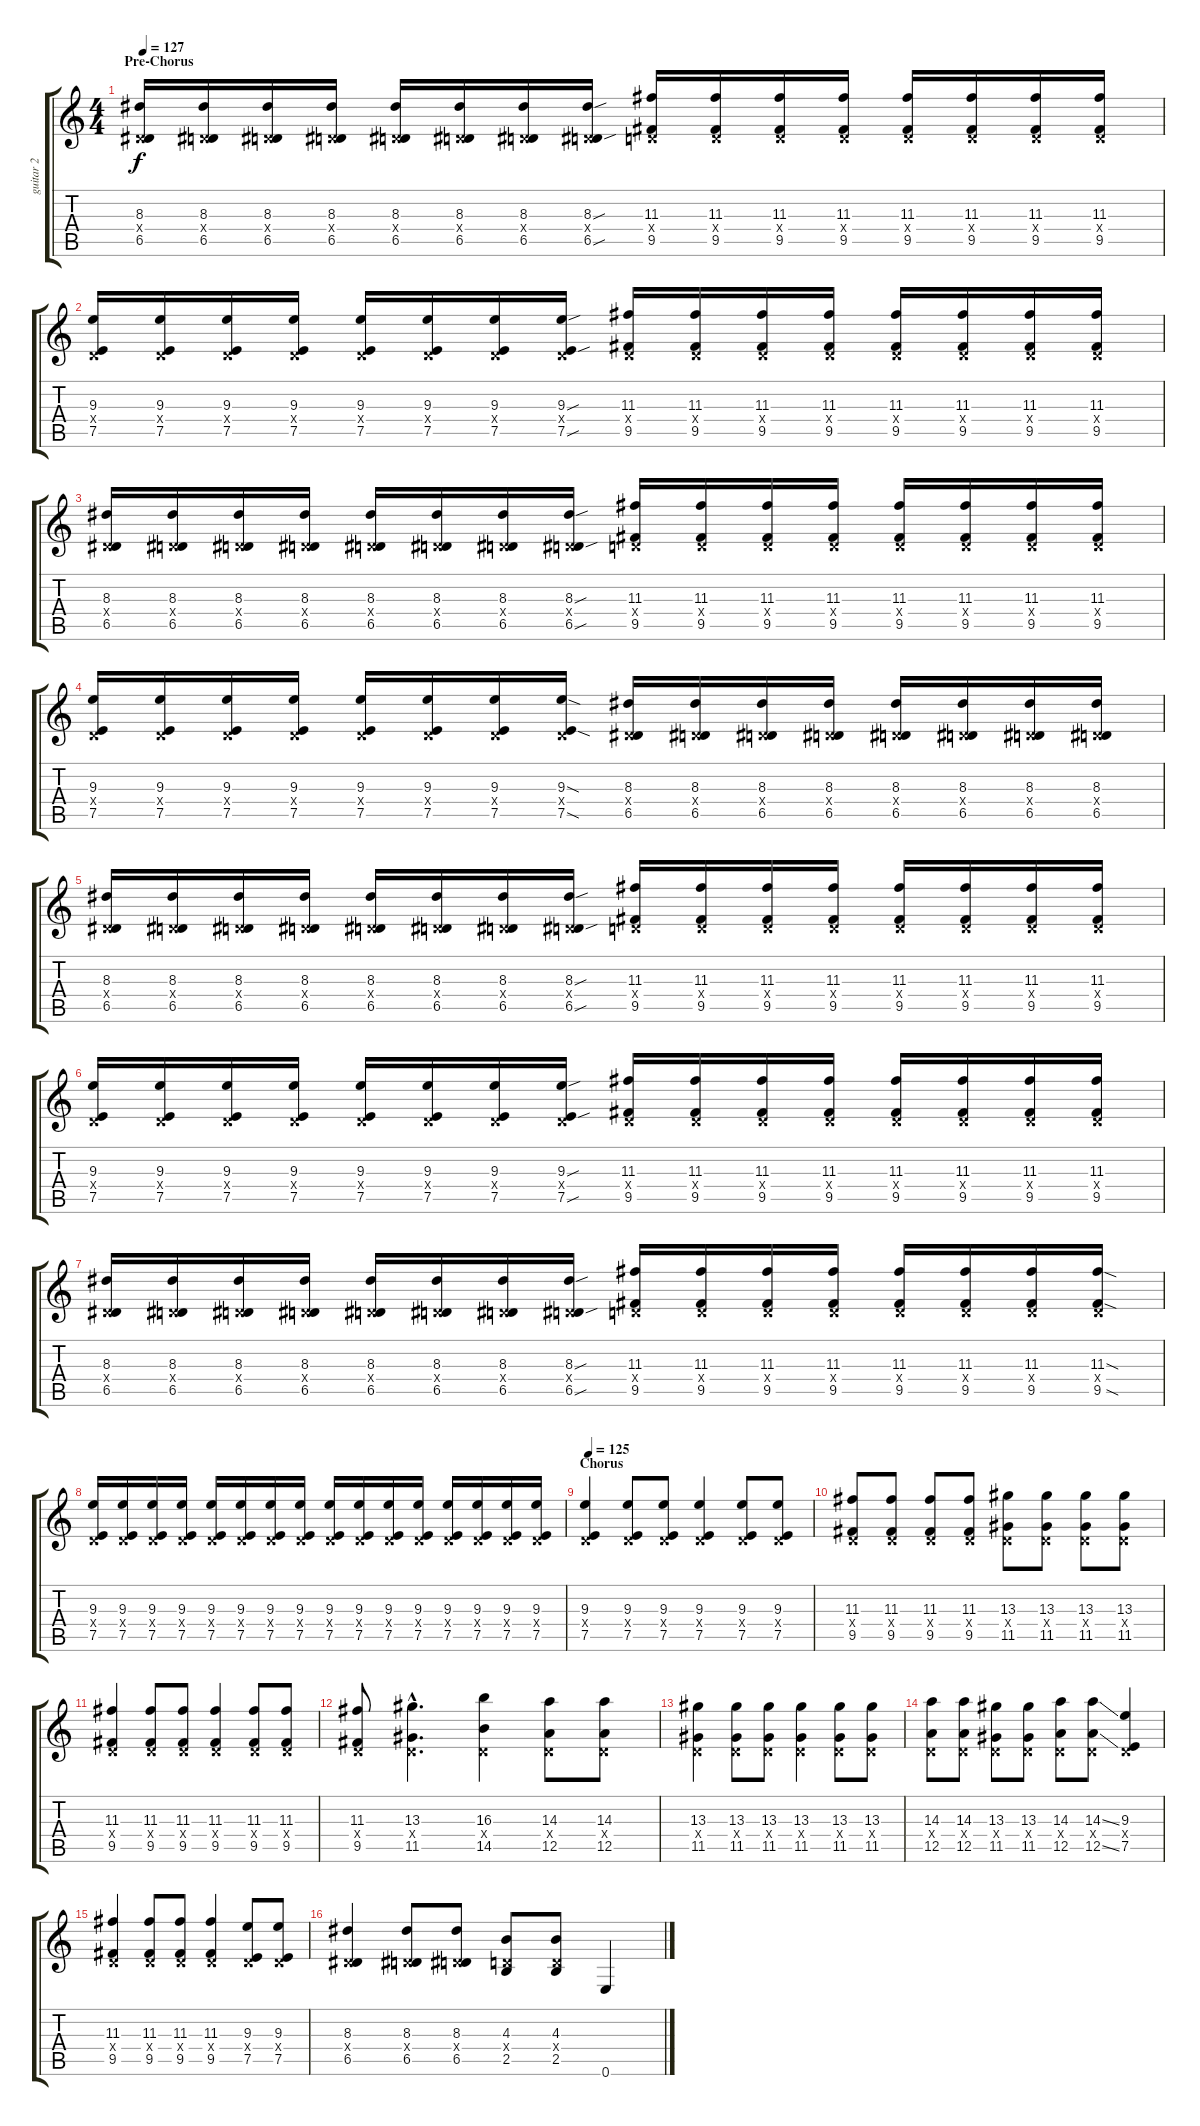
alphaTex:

\track (" guitar 2 (Frank Iero)" " guitar 2 ") {instrument overdrivenguitar}
\staff {score tabs}
\tuning (E4 B3 G3 D3 A2 E2) {hide}
\ts (4 4)
\section ("" " Pre-Chorus")
\tempo 127
\clef g2
\ks c
(8.3 0.4{x} 6.5).16{dy f} (8.3 0.4{x} 6.5).16 (8.3 0.4{x} 6.5).16 (8.3 0.4{x} 6.5).16 (8.3 0.4{x} 6.5).16 (8.3 0.4{x} 6.5).16 (8.3 0.4{x} 6.5).16 (8.3{sou} 0.4{x} 6.5{sou}).16 (11.3 0.4{x} 9.5).16 (11.3 0.4{x} 9.5).16 (11.3 0.4{x} 9.5).16 (11.3 0.4{x} 9.5).16 (11.3 0.4{x} 9.5).16 (11.3 0.4{x} 9.5).16 (11.3 0.4{x} 9.5).16 (11.3 0.4{x} 9.5).16 |
(9.3 0.4{x} 7.5).16 (9.3 0.4{x} 7.5).16 (9.3 0.4{x} 7.5).16 (9.3 0.4{x} 7.5).16 (9.3 0.4{x} 7.5).16 (9.3 0.4{x} 7.5).16 (9.3 0.4{x} 7.5).16 (9.3{sou} 0.4{x} 7.5{sou}).16 (11.3 0.4{x} 9.5).16 (11.3 0.4{x} 9.5).16 (11.3 0.4{x} 9.5).16 (11.3 0.4{x} 9.5).16 (11.3 0.4{x} 9.5).16 (11.3 0.4{x} 9.5).16 (11.3 0.4{x} 9.5).16 (11.3 0.4{x} 9.5).16 |
(8.3 0.4{x} 6.5).16 (8.3 0.4{x} 6.5).16 (8.3 0.4{x} 6.5).16 (8.3 0.4{x} 6.5).16 (8.3 0.4{x} 6.5).16 (8.3 0.4{x} 6.5).16 (8.3 0.4{x} 6.5).16 (8.3{sou} 0.4{x} 6.5{sou}).16 (11.3 0.4{x} 9.5).16 (11.3 0.4{x} 9.5).16 (11.3 0.4{x} 9.5).16 (11.3 0.4{x} 9.5).16 (11.3 0.4{x} 9.5).16 (11.3 0.4{x} 9.5).16 (11.3 0.4{x} 9.5).16 (11.3 0.4{x} 9.5).16 |
(9.3 0.4{x} 7.5).16 (9.3 0.4{x} 7.5).16 (9.3 0.4{x} 7.5).16 (9.3 0.4{x} 7.5).16 (9.3 0.4{x} 7.5).16 (9.3 0.4{x} 7.5).16 (9.3 0.4{x} 7.5).16 (9.3{sod} 0.4{x} 7.5{sod}).16 (8.3 0.4{x} 6.5).16 (8.3 0.4{x} 6.5).16 (8.3 0.4{x} 6.5).16 (8.3 0.4{x} 6.5).16 (8.3 0.4{x} 6.5).16 (8.3 0.4{x} 6.5).16 (8.3 0.4{x} 6.5).16 (8.3 0.4{x} 6.5).16 |
(8.3 0.4{x} 6.5).16 (8.3 0.4{x} 6.5).16 (8.3 0.4{x} 6.5).16 (8.3 0.4{x} 6.5).16 (8.3 0.4{x} 6.5).16 (8.3 0.4{x} 6.5).16 (8.3 0.4{x} 6.5).16 (8.3{sou} 0.4{x} 6.5{sou}).16 (11.3 0.4{x} 9.5).16 (11.3 0.4{x} 9.5).16 (11.3 0.4{x} 9.5).16 (11.3 0.4{x} 9.5).16 (11.3 0.4{x} 9.5).16 (11.3 0.4{x} 9.5).16 (11.3 0.4{x} 9.5).16 (11.3 0.4{x} 9.5).16 |
(9.3 0.4{x} 7.5).16 (9.3 0.4{x} 7.5).16 (9.3 0.4{x} 7.5).16 (9.3 0.4{x} 7.5).16 (9.3 0.4{x} 7.5).16 (9.3 0.4{x} 7.5).16 (9.3 0.4{x} 7.5).16 (9.3{sou} 0.4{x} 7.5{sou}).16 (11.3 0.4{x} 9.5).16 (11.3 0.4{x} 9.5).16 (11.3 0.4{x} 9.5).16 (11.3 0.4{x} 9.5).16 (11.3 0.4{x} 9.5).16 (11.3 0.4{x} 9.5).16 (11.3 0.4{x} 9.5).16 (11.3 0.4{x} 9.5).16 |
(8.3 0.4{x} 6.5).16 (8.3 0.4{x} 6.5).16 (8.3 0.4{x} 6.5).16 (8.3 0.4{x} 6.5).16 (8.3 0.4{x} 6.5).16 (8.3 0.4{x} 6.5).16 (8.3 0.4{x} 6.5).16 (8.3{sou} 0.4{x} 6.5{sou}).16 (11.3 0.4{x} 9.5).16 (11.3 0.4{x} 9.5).16 (11.3 0.4{x} 9.5).16 (11.3 0.4{x} 9.5).16 (11.3 0.4{x} 9.5).16 (11.3 0.4{x} 9.5).16 (11.3 0.4{x} 9.5).16 (11.3{sod} 0.4{x} 9.5{sod}).16 |
(9.3 0.4{x} 7.5).16 (9.3 0.4{x} 7.5).16 (9.3 0.4{x} 7.5).16 (9.3 0.4{x} 7.5).16 (9.3 0.4{x} 7.5).16 (9.3 0.4{x} 7.5).16 (9.3 0.4{x} 7.5).16 (9.3 0.4{x} 7.5).16 (9.3 0.4{x} 7.5).16 (9.3 0.4{x} 7.5).16 (9.3 0.4{x} 7.5).16 (9.3 0.4{x} 7.5).16 (9.3 0.4{x} 7.5).16 (9.3 0.4{x} 7.5).16 (9.3 0.4{x} 7.5).16 (9.3 0.4{x} 7.5).16 |
\section ("" "Chorus")
\tempo 125
(9.3 0.4{x} 7.5).4{volume 9} (9.3 0.4{x} 7.5).8 (9.3 0.4{x} 7.5).8 (9.3 0.4{x} 7.5).4 (9.3 0.4{x} 7.5).8 (9.3 0.4{x} 7.5).8 |
(11.3 0.4{x} 9.5).8 (11.3 0.4{x} 9.5).8 (11.3 0.4{x} 9.5).8 (11.3 0.4{x} 9.5).8 (13.3 0.4{x} 11.5).8 (13.3 0.4{x} 11.5).8 (13.3 0.4{x} 11.5).8 (13.3 0.4{x} 11.5).8 |
(11.3 0.4{x} 9.5).4 (11.3 0.4{x} 9.5).8 (11.3 0.4{x} 9.5).8 (11.3 0.4{x} 9.5).4 (11.3 0.4{x} 9.5).8 (11.3 0.4{x} 9.5).8 |
(11.3 0.4{x} 9.5).8 (13.3{hac} 0.4{hac x} 11.5{hac}).4{d} (16.3 0.4{x} 14.5).4 (14.3 0.4{x} 12.5).8 (14.3 0.4{x} 12.5).8 |
(13.3 0.4{x} 11.5).4 (13.3 0.4{x} 11.5).8 (13.3 0.4{x} 11.5).8 (13.3 0.4{x} 11.5).4 (13.3 0.4{x} 11.5).8 (13.3 0.4{x} 11.5).8 |
(14.3 0.4{x} 12.5).8 (14.3 0.4{x} 12.5).8 (13.3 0.4{x} 11.5).8 (13.3 0.4{x} 11.5).8 (14.3 0.4{x} 12.5).8 (14.3{ss} 0.4{x} 12.5{ss}).8 (9.3 0.4{x} 7.5).4 |
(11.3 0.4{x} 9.5).4 (11.3 0.4{x} 9.5).8 (11.3 0.4{x} 9.5).8 (11.3 0.4{x} 9.5).4 (9.3 0.4{x} 7.5).8 (9.3 0.4{x} 7.5).8 |
(8.3 0.4{x} 6.5).4 (8.3 0.4{x} 6.5).8 (8.3 0.4{x} 6.5).8 (4.3 0.4{x} 2.5).8 (4.3 0.4{x} 2.5).8 0.6.4
